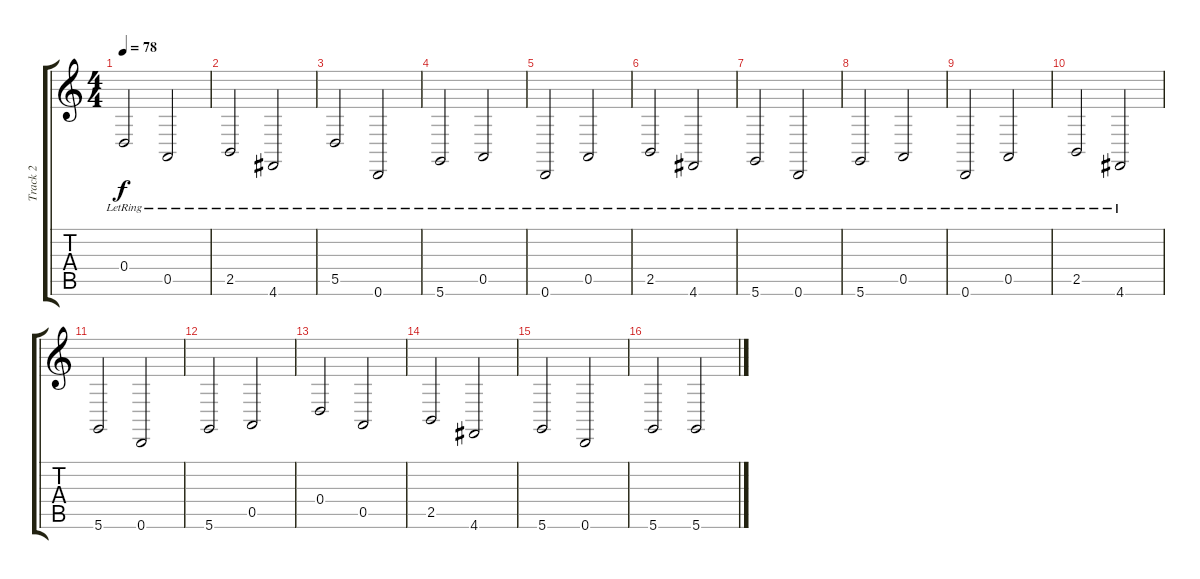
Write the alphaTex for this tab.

\track ("Track 2" "Track 2") {instrument cello}
\staff {score tabs}
\tuning (E4 B3 G3 D3 A2 D2) {hide}
\ts (4 4)
\tempo 78
\clef g2
\ks c
0.4{lr}.2{dy f instrument cello} 0.5{lr}.2 |
2.5{lr}.2 4.6{lr}.2 |
5.5{lr}.2 0.6{lr}.2 |
5.6{lr}.2 0.5{lr}.2 |
0.6{lr}.2 0.5{lr}.2 |
2.5{lr}.2 4.6{lr}.2 |
5.6{lr}.2 0.6{lr}.2 |
5.6{lr}.2 0.5{lr}.2 |
0.6{lr}.2 0.5{lr}.2 |
2.5{lr}.2 4.6{lr}.2 |
5.6.2 0.6.2 |
5.6.2 0.5.2 |
0.4.2 0.5.2 |
2.5.2 4.6.2 |
5.6.2 0.6.2 |
5.6.2 5.6.2
